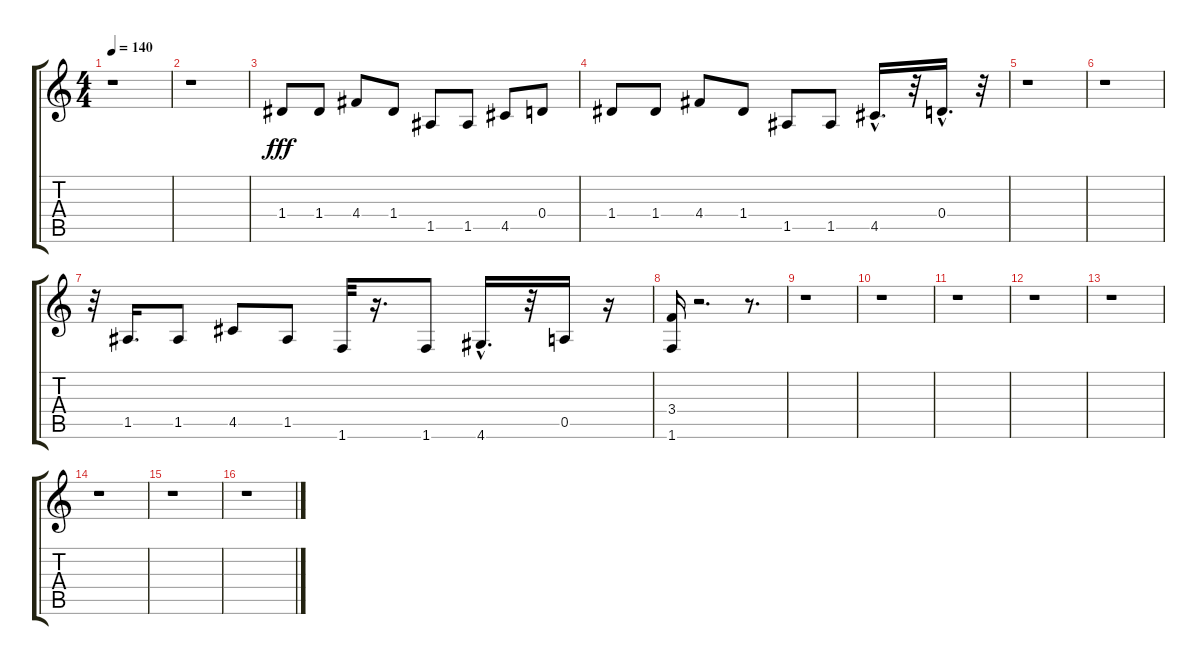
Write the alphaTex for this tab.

\track "" {instrument electricguitarclean}
\staff {score tabs}
\tuning (E4 B3 G3 D3 A2 E2) {hide}
\ts (4 4)
\tempo 140
\clef g2
\ks c
r.1{dy f} |
r.1 |
1.4.8{dy fff balance 8} 1.4.8 4.4.8 1.4.8 1.5.8 1.5.8 4.5.8 0.4.8 |
1.4.8 1.4.8 4.4.8 1.4.8 1.5.8 1.5.8 4.5{hac}.16{d} r.32 0.4{hac}.16{d} r.32 |
r.1 |
r.1 |
r.32 1.5.16{d} 1.5.8 4.5.8 1.5.8 1.6.32 r.16{d} 1.6.8 4.6{hac}.16{d} r.32 0.5.16 r.16 |
(3.4 1.6).16 r.2{d} r.8{d} |
r.1 |
r.1 |
r.1 |
r.1 |
r.1 |
r.1 |
r.1 |
r.1
